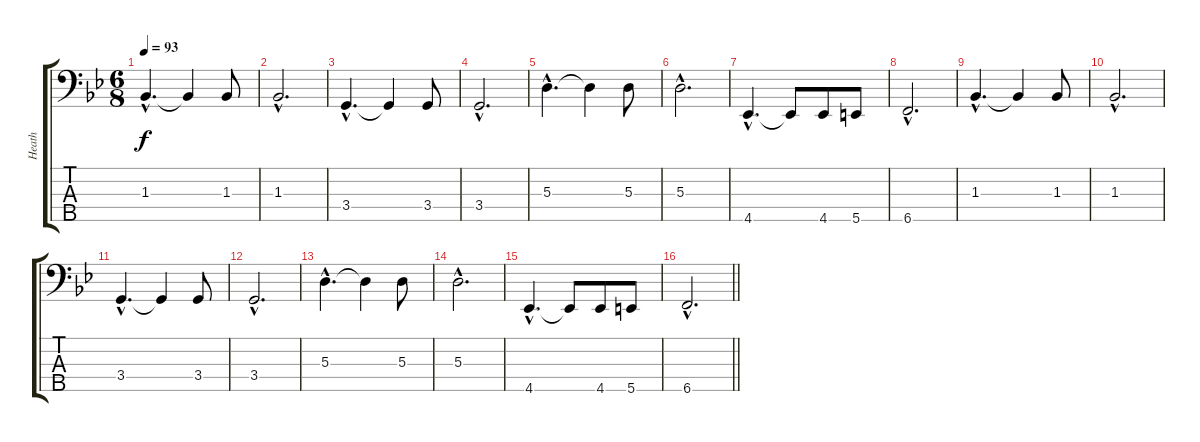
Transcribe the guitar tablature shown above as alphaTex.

\track ("Heath" "Heath") {instrument electricbassfinger}
\staff {score tabs}
\tuning (G2 D2 A1 E1 B0) {hide}
\ts (6 8)
\tempo 93
\clef f4
\ks bb
1.3{hac}.4{d dy f} 1.3{t}.4 1.3.8 |
1.3{hac}.2{d} |
3.4{hac}.4{d} 3.4{t}.4 3.4.8 |
3.4{hac}.2{d} |
5.3{hac}.4{d} 5.3{t}.4 5.3.8 |
5.3{hac}.2{d} |
4.5{hac}.4{d} 4.5{t}.8 4.5.8 5.5.8 |
6.5{hac}.2{d} |
1.3{hac}.4{d} 1.3{t}.4 1.3.8 |
1.3{hac}.2{d} |
3.4{hac}.4{d} 3.4{t}.4 3.4.8 |
3.4{hac}.2{d} |
5.3{hac}.4{d} 5.3{t}.4 5.3.8 |
5.3{hac}.2{d} |
4.5{hac}.4{d} 4.5{t}.8 4.5.8 5.5.8 |
\barLineRight lightlight
6.5{hac}.2{d}
